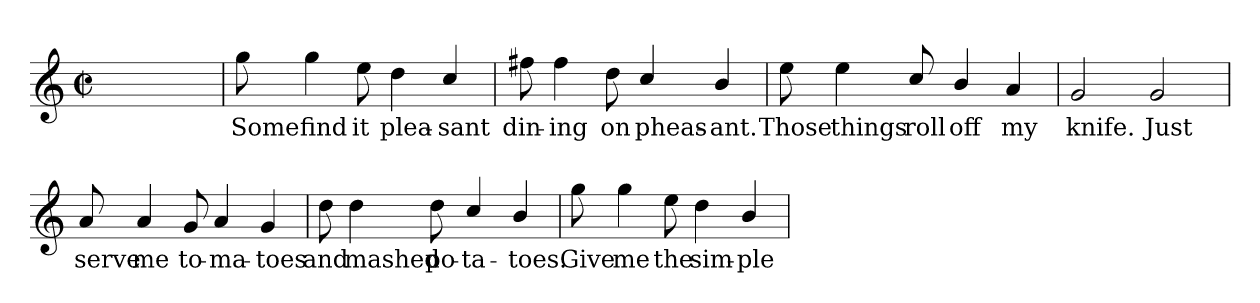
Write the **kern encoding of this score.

**kern	**text
*part1	*part1
*staff1	*staff1
*M2/2	*
*met(c|)	*
=	=
1ryy	.
=	=
!	!LO:LY:b
8ggi\	Some
!	!LO:LY:b
4gg\	find
!	!LO:LY:b
8ee\	it
!	!LO:LY:b
4ddi\	plea-
!	!LO:LY:b
4cc/	-sant
=	=
!	!LO:LY:b
8ff#\	din-
!	!LO:LY:b
4ff#i\	ing
!	!LO:LY:b
8dd\	on
!	!LO:LY:b
4cc/	pheas-
!	!LO:LY:b
4bi/	-ant.
=	=
!	!LO:LY:b
8ee\	Those
!	!LO:LY:b
4ee\	things
!	!LO:LY:b
8cci/	roll
!	!LO:LY:b
4b/	off
!	!LO:LY:b
4ai/	my
=	=
!	!LO:LY:b
2gi/	knife.
!	!LO:LY:b
2gi/	Just
=	=
!	!LO:LY:b
8a/	serve
!	!LO:LY:b
4a/	me
!	!LO:LY:b
8gi/	to-
!	!LO:LY:b
4ai/	-ma-
!	!LO:LY:b
4g/	-toes
=	=
!	!LO:LY:b
8dd\	and
!	!LO:LY:b
4ddi\	mashed
!	!LO:LY:b
8dd\	po-
!	!LO:LY:b
4cc/	-ta-
!	!LO:LY:b
4b/	-toes.
=	=
!	!LO:LY:b
8ggi\	Give
!	!LO:LY:b
4ggi\	me
!	!LO:LY:b
8ee\	the
!	!LO:LY:b
4ddi\	sim-
!	!LO:LY:b
4b/	-ple
=	=
*-	*-
